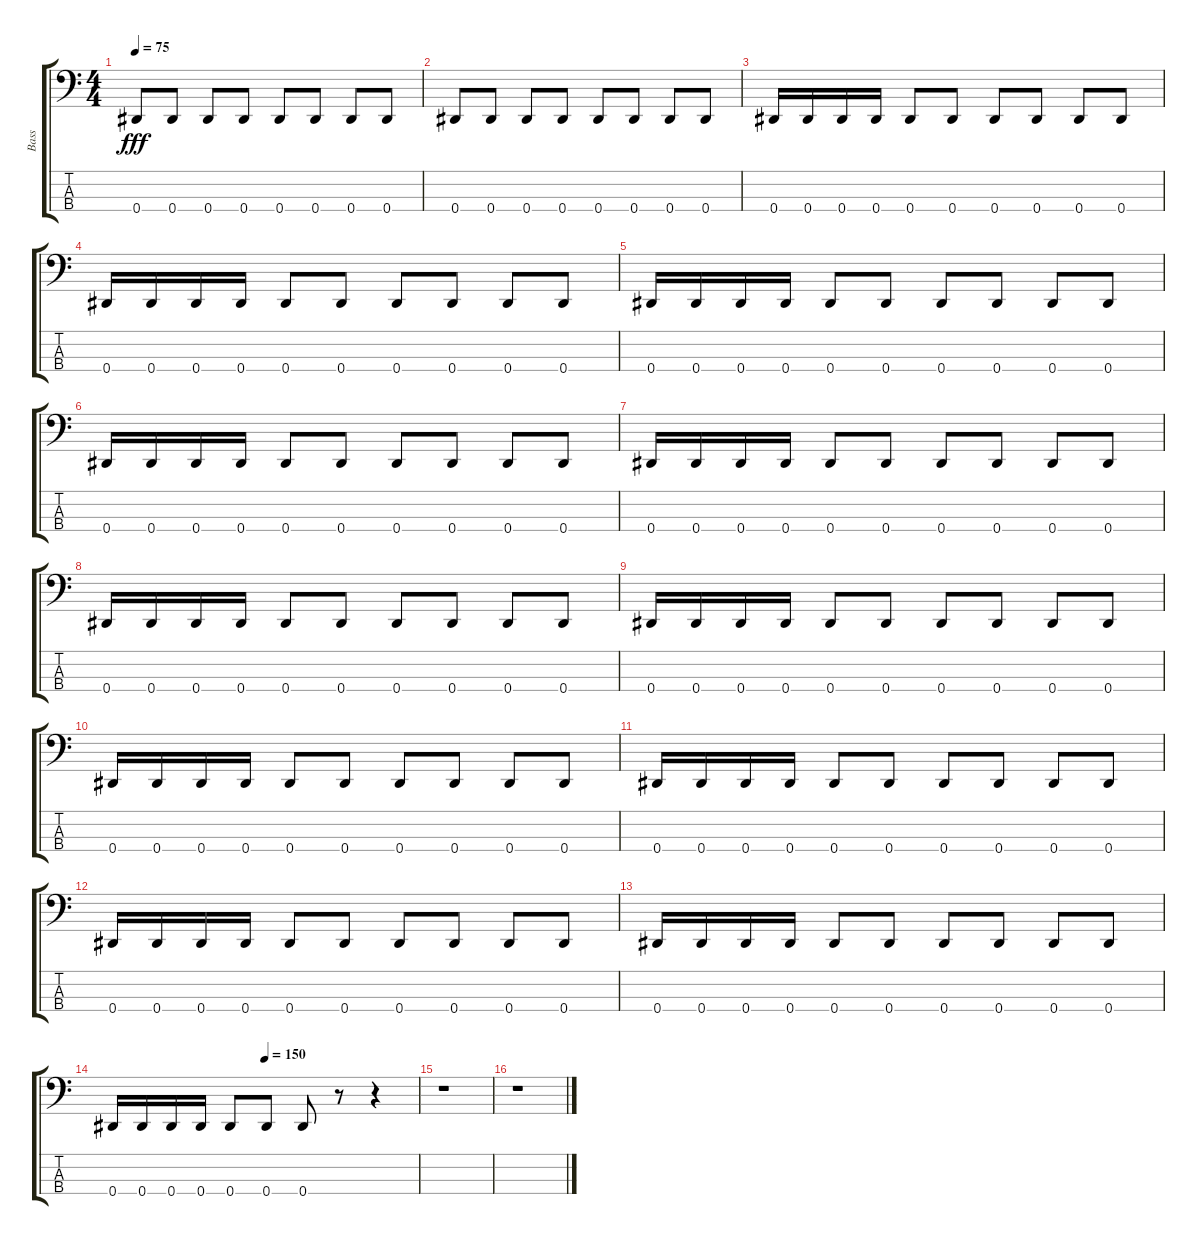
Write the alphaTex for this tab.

\track ("Bass" "Bass") {instrument electricbassfinger}
\staff {score tabs}
\tuning (Gb2 Db2 Ab1 Eb1) {hide}
\ts (4 4)
\tempo 75
\clef f4
\ks c
0.4.8{dy fff} 0.4.8 0.4.8 0.4.8 0.4.8 0.4.8 0.4.8 0.4.8 |
0.4.8 0.4.8 0.4.8 0.4.8 0.4.8 0.4.8 0.4.8 0.4.8 |
0.4.16 0.4.16 0.4.16 0.4.16 0.4.8 0.4.8 0.4.8 0.4.8 0.4.8 0.4.8 |
0.4.16 0.4.16 0.4.16 0.4.16 0.4.8 0.4.8 0.4.8 0.4.8 0.4.8 0.4.8 |
0.4.16 0.4.16 0.4.16 0.4.16 0.4.8 0.4.8 0.4.8 0.4.8 0.4.8 0.4.8 |
0.4.16 0.4.16 0.4.16 0.4.16 0.4.8 0.4.8 0.4.8 0.4.8 0.4.8 0.4.8 |
0.4.16 0.4.16 0.4.16 0.4.16 0.4.8 0.4.8 0.4.8 0.4.8 0.4.8 0.4.8 |
0.4.16 0.4.16 0.4.16 0.4.16 0.4.8 0.4.8 0.4.8 0.4.8 0.4.8 0.4.8 |
0.4.16 0.4.16 0.4.16 0.4.16 0.4.8 0.4.8 0.4.8 0.4.8 0.4.8 0.4.8 |
0.4.16 0.4.16 0.4.16 0.4.16 0.4.8 0.4.8 0.4.8 0.4.8 0.4.8 0.4.8 |
0.4.16 0.4.16 0.4.16 0.4.16 0.4.8 0.4.8 0.4.8 0.4.8 0.4.8 0.4.8 |
0.4.16 0.4.16 0.4.16 0.4.16 0.4.8 0.4.8 0.4.8 0.4.8 0.4.8 0.4.8 |
0.4.16 0.4.16 0.4.16 0.4.16 0.4.8 0.4.8 0.4.8 0.4.8 0.4.8 0.4.8 |
\tempo (150 0.5)
0.4.16 0.4.16 0.4.16 0.4.16 0.4.8 0.4.8 0.4.8 r.8 r.4 |
r.1 |
r.1
